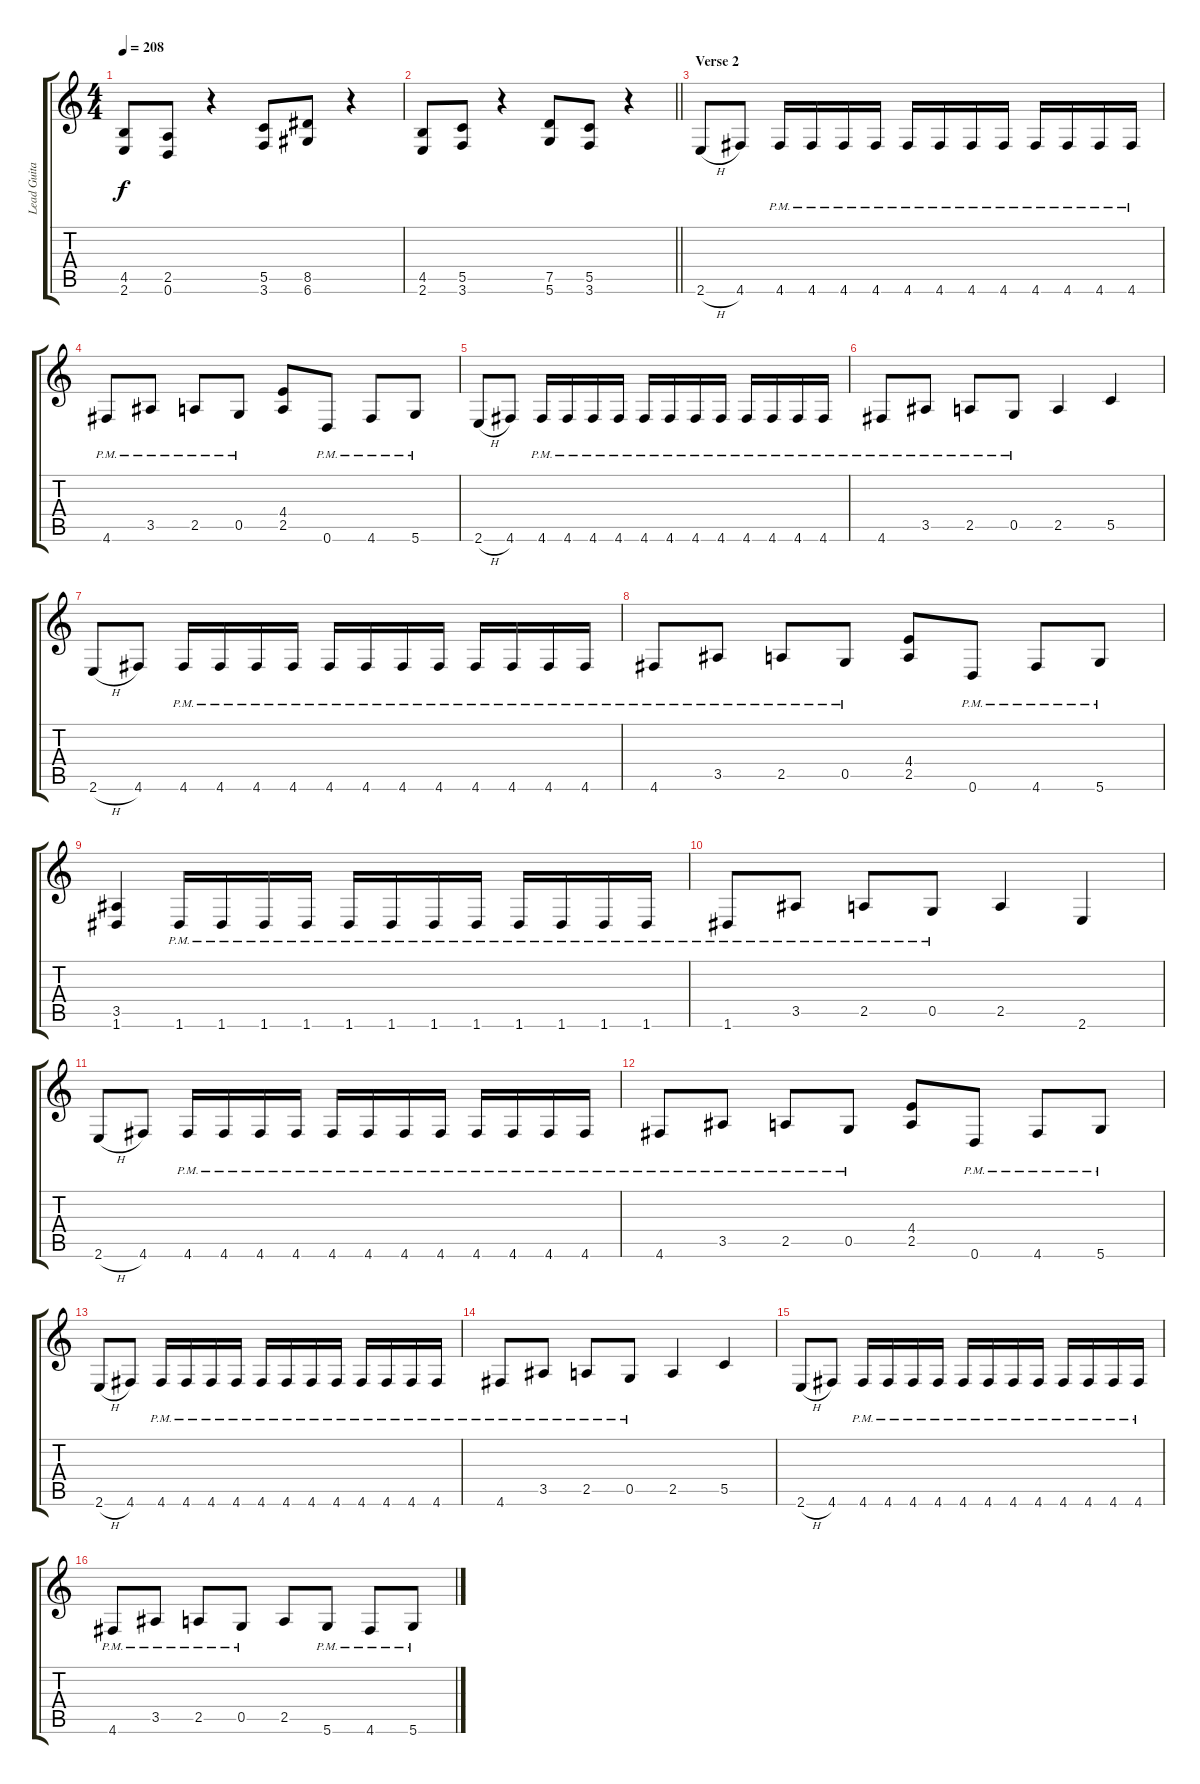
\track ("Lead Guitar" "Lead Guita") {instrument distortionguitar}
\staff {score tabs}
\tuning (D4 A3 F3 C3 G2 D2) {hide}
\ts (4 4)
\tempo 208
\clef g2
\ks c
(4.5 2.6).8{dy f} (2.5 0.6).8 r.4 (5.5 3.6).8 (8.5 6.6).8 r.4 |
\barLineRight lightlight
(4.5 2.6).8 (5.5 3.6).8 r.4 (7.5 5.6).8 (5.5 3.6).8 r.4 |
\section ("" "Verse 2")
2.6{h}.8 4.6.8 4.6{pm}.16 4.6{pm}.16 4.6{pm}.16 4.6{pm}.16 4.6{pm}.16 4.6{pm}.16 4.6{pm}.16 4.6{pm}.16 4.6{pm}.16 4.6{pm}.16 4.6{pm}.16 4.6{pm}.16 |
4.6{pm}.8 3.5{pm}.8 2.5{pm}.8 0.5{pm}.8 (4.4 2.5).8 0.6{pm}.8 4.6{pm}.8 5.6{pm}.8 |
2.6{h}.8 4.6.8 4.6{pm}.16 4.6{pm}.16 4.6{pm}.16 4.6{pm}.16 4.6{pm}.16 4.6{pm}.16 4.6{pm}.16 4.6{pm}.16 4.6{pm}.16 4.6{pm}.16 4.6{pm}.16 4.6{pm}.16 |
4.6{pm}.8 3.5{pm}.8 2.5{pm}.8 0.5{pm}.8 2.5.4 5.5.4 |
2.6{h}.8 4.6.8 4.6{pm}.16 4.6{pm}.16 4.6{pm}.16 4.6{pm}.16 4.6{pm}.16 4.6{pm}.16 4.6{pm}.16 4.6{pm}.16 4.6{pm}.16 4.6{pm}.16 4.6{pm}.16 4.6{pm}.16 |
4.6{pm}.8 3.5{pm}.8 2.5{pm}.8 0.5{pm}.8 (4.4 2.5).8 0.6{pm}.8 4.6{pm}.8 5.6{pm}.8 |
(3.5 1.6).4 1.6{pm}.16 1.6{pm}.16 1.6{pm}.16 1.6{pm}.16 1.6{pm}.16 1.6{pm}.16 1.6{pm}.16 1.6{pm}.16 1.6{pm}.16 1.6{pm}.16 1.6{pm}.16 1.6{pm}.16 |
1.6{pm}.8 3.5{pm}.8 2.5{pm}.8 0.5{pm}.8 2.5.4 2.6.4 |
2.6{h}.8 4.6.8 4.6{pm}.16 4.6{pm}.16 4.6{pm}.16 4.6{pm}.16 4.6{pm}.16 4.6{pm}.16 4.6{pm}.16 4.6{pm}.16 4.6{pm}.16 4.6{pm}.16 4.6{pm}.16 4.6{pm}.16 |
4.6{pm}.8 3.5{pm}.8 2.5{pm}.8 0.5{pm}.8 (4.4 2.5).8 0.6{pm}.8 4.6{pm}.8 5.6{pm}.8 |
2.6{h}.8 4.6.8 4.6{pm}.16 4.6{pm}.16 4.6{pm}.16 4.6{pm}.16 4.6{pm}.16 4.6{pm}.16 4.6{pm}.16 4.6{pm}.16 4.6{pm}.16 4.6{pm}.16 4.6{pm}.16 4.6{pm}.16 |
4.6{pm}.8 3.5{pm}.8 2.5{pm}.8 0.5{pm}.8 2.5.4 5.5.4 |
2.6{h}.8 4.6.8 4.6{pm}.16 4.6{pm}.16 4.6{pm}.16 4.6{pm}.16 4.6{pm}.16 4.6{pm}.16 4.6{pm}.16 4.6{pm}.16 4.6{pm}.16 4.6{pm}.16 4.6{pm}.16 4.6{pm}.16 |
4.6{pm}.8 3.5{pm}.8 2.5{pm}.8 0.5{pm}.8 2.5.8 5.6{pm}.8 4.6{pm}.8 5.6{pm}.8
